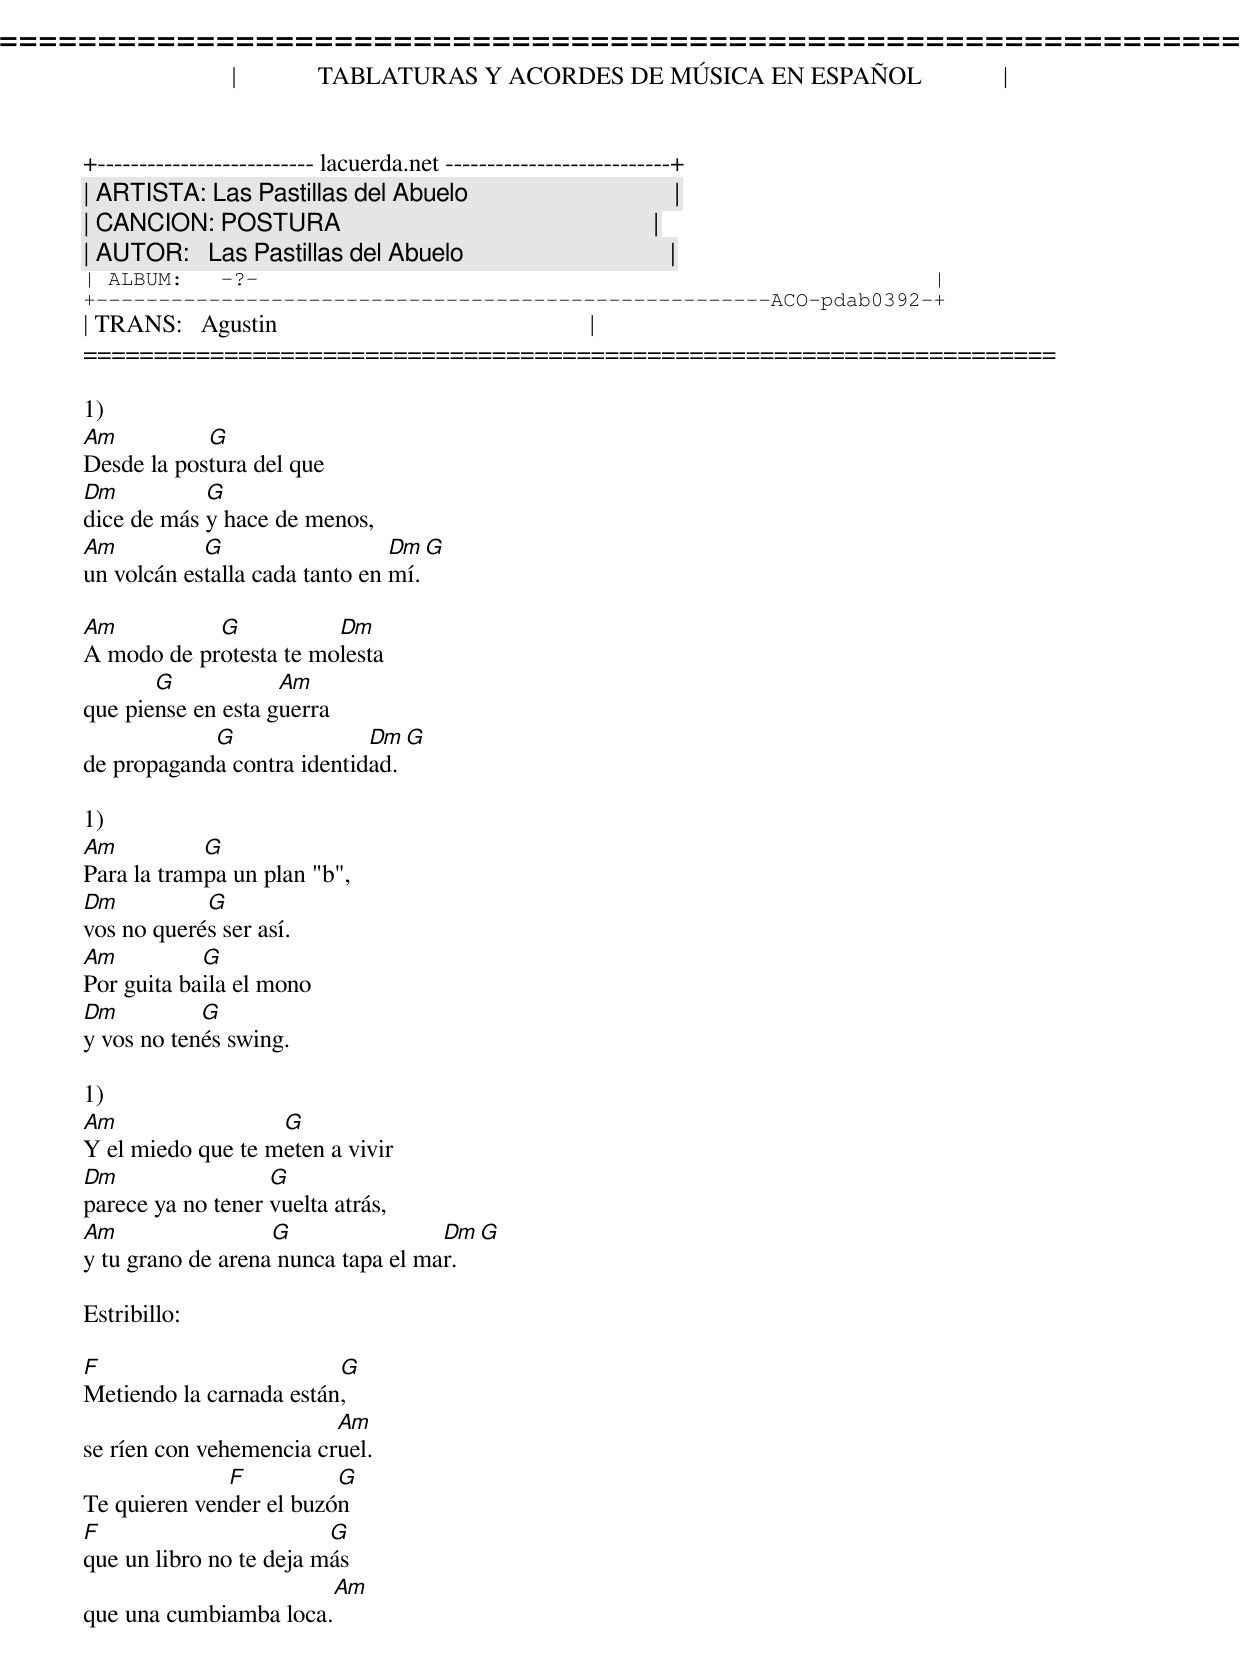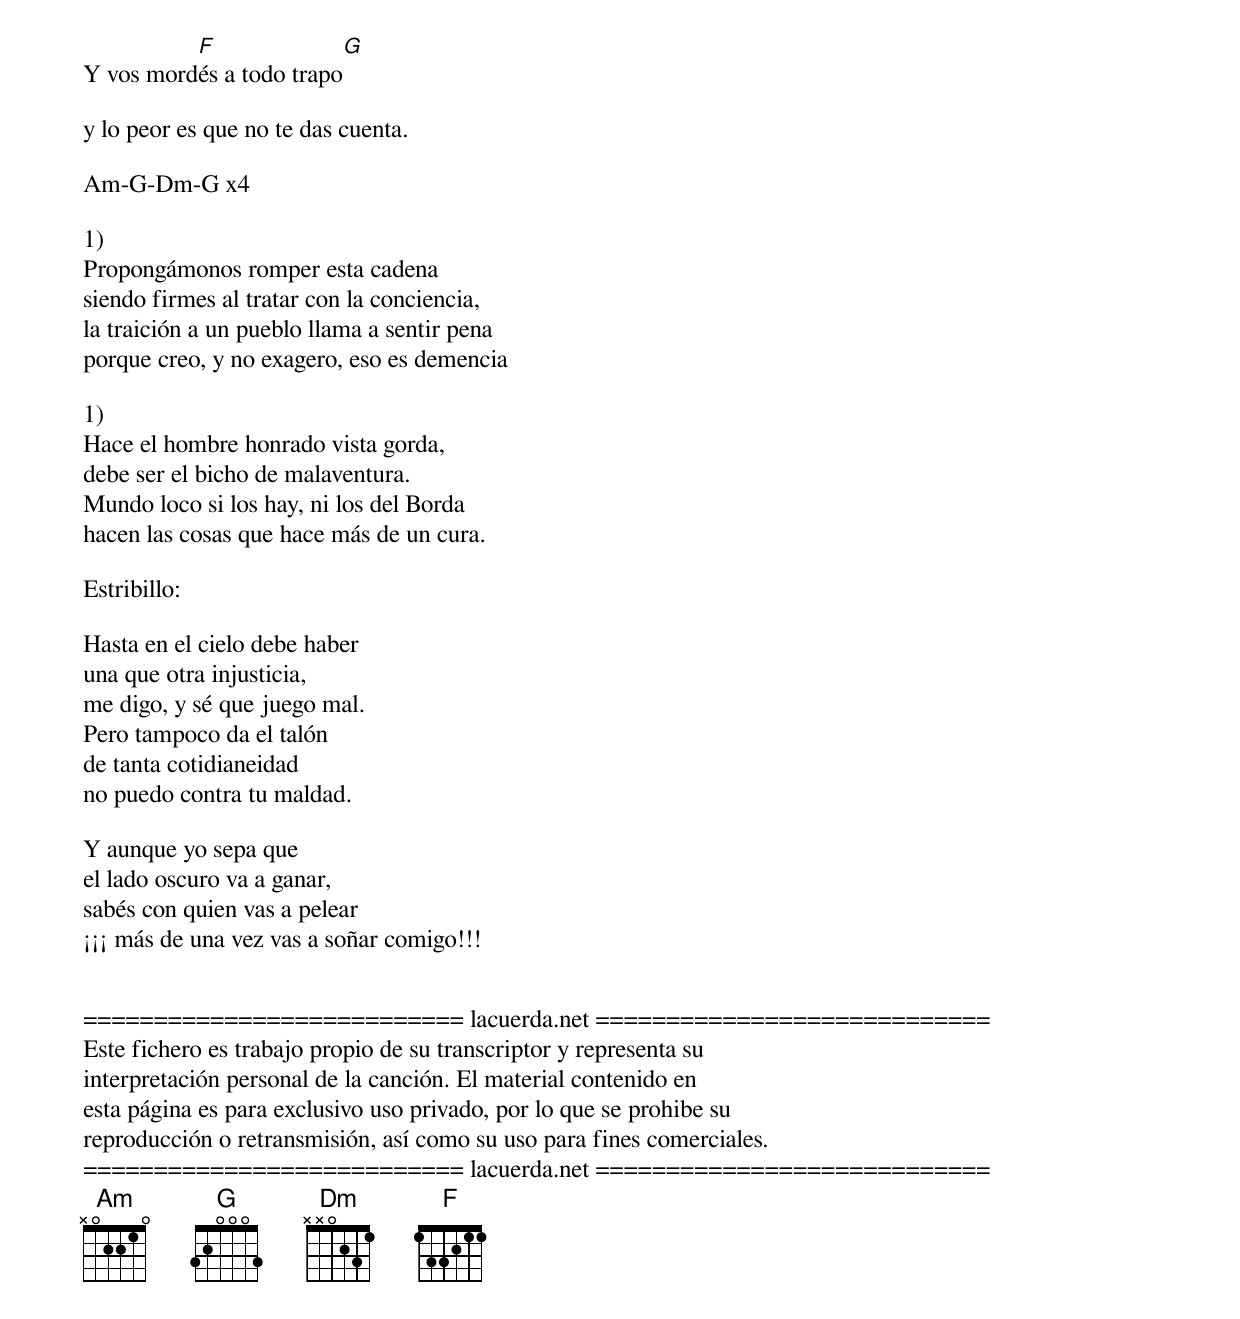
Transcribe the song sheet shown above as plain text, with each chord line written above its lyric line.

=====================================================================
|             TABLATURAS Y ACORDES DE MÚSICA EN ESPAÑOL             |
+-------------------------- lacuerda.net ---------------------------+
| ARTISTA: Las Pastillas del Abuelo                                 |
| CANCION: POSTURA                                                  |
| AUTOR:   Las Pastillas del Abuelo                                 |
| ALBUM:   -?-                                                      |
+------------------------------------------------------ACO-pdab0392-+
| TRANS:   Agustin                                                  |
=====================================================================

1)
Am          G
Desde la postura del que
Dm          G
dice de más y hace de menos,
Am          G                   Dm     G
un volcán estalla cada tanto en mí.

Am          G           Dm
A modo de protesta te molesta
       G            Am
que piense en esta guerra
            G               Dm      G
de propaganda contra identidad.

1)
Am          G
Para la trampa un plan "b",
Dm          G
vos no querés ser así.
Am          G
Por guita baila el mono
Dm          G
y vos no tenés swing.

1)
Am                 G
Y el miedo que te meten a vivir
Dm                 G
parece ya no tener vuelta atrás,
Am                 G                Dm     G
y tu grano de arena nunca tapa el mar.

Estribillo:

F                        G
Metiendo la carnada están,
                         Am
se ríen con vehemencia cruel.
              F          G
Te quieren vender el buzón
F                        G
que un libro no te deja más
                         Am
que una cumbiamba loca.
          F              G
Y vos mordés a todo trapo

y lo peor es que no te das cuenta.

Am-G-Dm-G x4

1)
Propongámonos romper esta cadena
siendo firmes al tratar con la conciencia,
la traición a un pueblo llama a sentir pena
porque creo, y no exagero, eso es demencia

1)
Hace el hombre honrado vista gorda,
debe ser el bicho de malaventura.
Mundo loco si los hay, ni los del Borda
hacen las cosas que hace más de un cura.

Estribillo:

Hasta en el cielo debe haber
una que otra injusticia,
me digo, y sé que juego mal.
Pero tampoco da el talón
de tanta cotidianeidad
no puedo contra tu maldad.

Y aunque yo sepa que
el lado oscuro va a ganar,
sabés con quien vas a pelear
¡¡¡ más de una vez vas a soñar comigo!!!


=========================== lacuerda.net ============================
Este fichero es trabajo propio de su transcriptor y representa su
interpretación personal de la canción. El material contenido en
esta página es para exclusivo uso privado, por lo que se prohibe su
reproducción o retransmisión, así como su uso para fines comerciales.
=========================== lacuerda.net ============================
